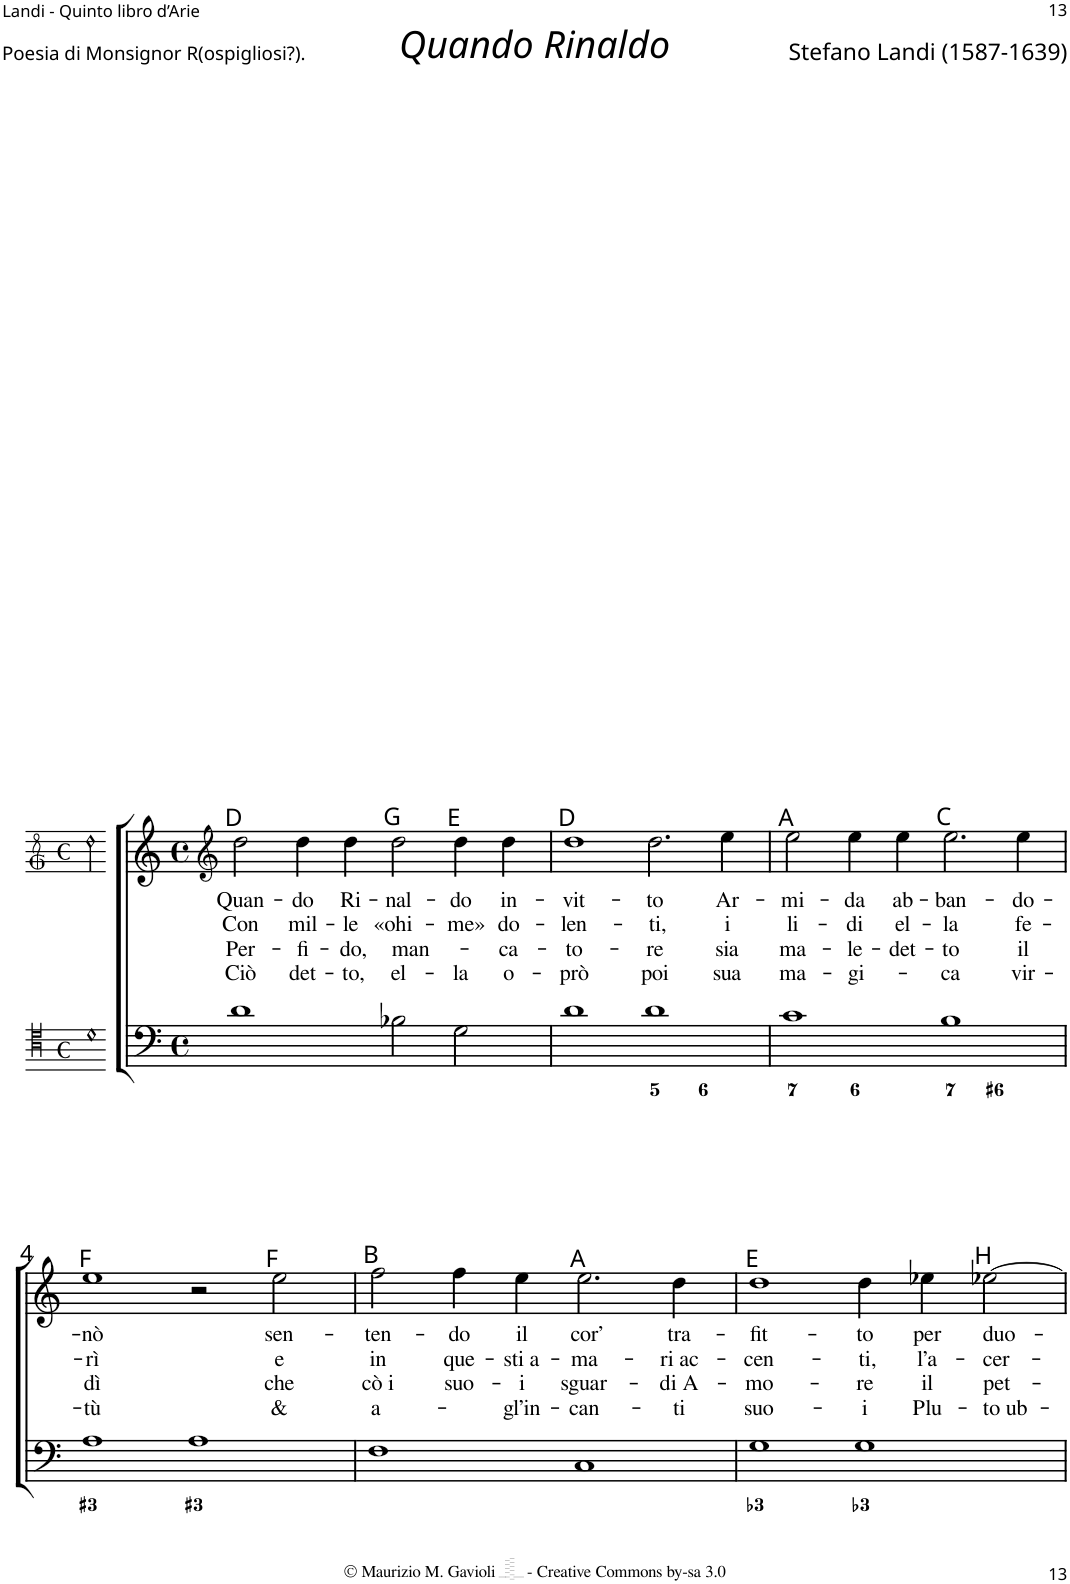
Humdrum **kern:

**kern	**kern	**text	**text	**text	**text
*part2	*part1	*part1	*part1	*part1	*part1
*staff2	*staff1	*staff1	*staff1	*staff1	*staff1
*I"Viola da gamba	*I"Voice	*	*	*	*
!!LO:PB:g=z
*clefF4	*clefG2	*	*	*	*
*k[]	*k[]	*	*	*	*
*M4/2	*M4/2	*	*	*	*
*met(c)	*met(c)	*	*	*	*
=1	=1	=1	=1	=1	=1
!	!LO:TX:a:t=D	!	!	!	!
!	!	!LO:LY:b	!LO:LY:b	!LO:LY:b	!LO:LY:b
1d	2dd\	Quan-	Con	Per-	Ciò
!	!	!LO:LY:b	!LO:LY:b	!LO:LY:b	!LO:LY:b
.	4dd\	-do	mil-	-fi-	det-
!	!	!LO:LY:b	!LO:LY:b	!LO:LY:b	!LO:LY:b
.	4dd\	Ri-	-le	-do,	-to,
!	!LO:TX:a:t=G	!	!	!	!
!	!	!LO:LY:b	!LO:LY:b	!LO:LY:b	!LO:LY:b
2B-X\	2dd\	-nal-	«ohi-	man-	el-
!	!LO:TX:a:t=E	!	!	!	!
!	!	!LO:LY:b	!LO:LY:b	!	!LO:LY:b
2G\	4dd\	-do	-me»	.	-la
!	!	!LO:LY:b	!LO:LY:b	!LO:LY:b	!LO:LY:b
.	4dd\	in-	do-	-ca-	o-
=2	=2	=2	=2	=2	=2
!	!LO:TX:a:t=D	!	!	!	!
!	!	!LO:LY:b	!LO:LY:b	!LO:LY:b	!LO:LY:b
1d	1dd	-vit-	-len-	-to-	-prò
!	!	!LO:LY:b	!LO:LY:b	!LO:LY:b	!LO:LY:b
1d	2.dd\	-to	-ti,	-re	poi
!	!	!LO:LY:b	!LO:LY:b	!LO:LY:b	!LO:LY:b
.	4ee\	Ar-	i	sia	sua
=3	=3	=3	=3	=3	=3
!	!LO:TX:a:t=A	!	!	!	!
!	!	!LO:LY:b	!LO:LY:b	!LO:LY:b	!LO:LY:b
1c	2ee\	-mi-	li-	ma-	ma-
!	!	!LO:LY:b	!LO:LY:b	!LO:LY:b	!LO:LY:b
.	4ee\	-da	-di	-le-	-gi-
!	!	!LO:LY:b	!LO:LY:b	!LO:LY:b	!
.	4ee\	ab-	el-	-det-	.
!	!LO:TX:a:t=C	!	!	!	!
!	!	!LO:LY:b	!LO:LY:b	!LO:LY:b	!LO:LY:b
1B	2.ee\	-ban-	-la	-to	-ca
!	!	!LO:LY:b	!LO:LY:b	!LO:LY:b	!LO:LY:b
.	4ee\	-do-	fe-	il	vir-
!!LO:LB:g=z
=4	=4	=4	=4	=4	=4
!	!LO:TX:a:t=F	!	!	!	!
!	!	!LO:LY:b	!LO:LY:b	!LO:LY:b	!LO:LY:b
1A	1ee	-nò	-rì	dì	-tù
1A	2r	.	.	.	.
!	!LO:TX:a:t=F	!	!	!	!
!	!	!LO:LY:b	!LO:LY:b	!LO:LY:b	!LO:LY:b
.	2ee\	sen-	e	che	&
=5	=5	=5	=5	=5	=5
!	!LO:TX:a:t=B	!	!	!	!
!	!	!LO:LY:b	!LO:LY:b	!LO:LY:b	!LO:LY:b
1F	2ff\	-ten-	in	cò i	a-
!	!	!LO:LY:b	!LO:LY:b	!LO:LY:b	!
.	4ff\	-do	que-	suo-	.
!	!	!LO:LY:b	!LO:LY:b	!LO:LY:b	!LO:LY:b
.	4ee\	il	-sti a-	-i	-gl’in-
!	!LO:TX:a:t=A	!	!	!	!
!	!	!LO:LY:b	!LO:LY:b	!LO:LY:b	!LO:LY:b
1C	2.ee\	cor’	-ma-	sguar-	-can-
!	!	!LO:LY:b	!LO:LY:b	!LO:LY:b	!LO:LY:b
.	4dd\	tra-	-ri ac-	-di A-	-ti
=6	=6	=6	=6	=6	=6
!	!LO:TX:a:t=E	!	!	!	!
!	!	!LO:LY:b	!LO:LY:b	!LO:LY:b	!LO:LY:b
1G	1dd	-fit-	-cen-	-mo-	suo-
!	!	!LO:LY:b	!LO:LY:b	!LO:LY:b	!LO:LY:b
1G	4dd\	-to	-ti,	-re	-i
!	!	!LO:LY:b	!LO:LY:b	!LO:LY:b	!LO:LY:b
.	4ee-X\	per	l’a-	il	Plu-
!	!LO:TX:a:t=H	!	!	!	!
!	!	!LO:LY:b	!LO:LY:b	!LO:LY:b	!LO:LY:b
.	[2ee-X\	duo-	-cer-	pet-	-to ub-
=	=	=	=	=	=
*-	*-	*-	*-	*-	*-
